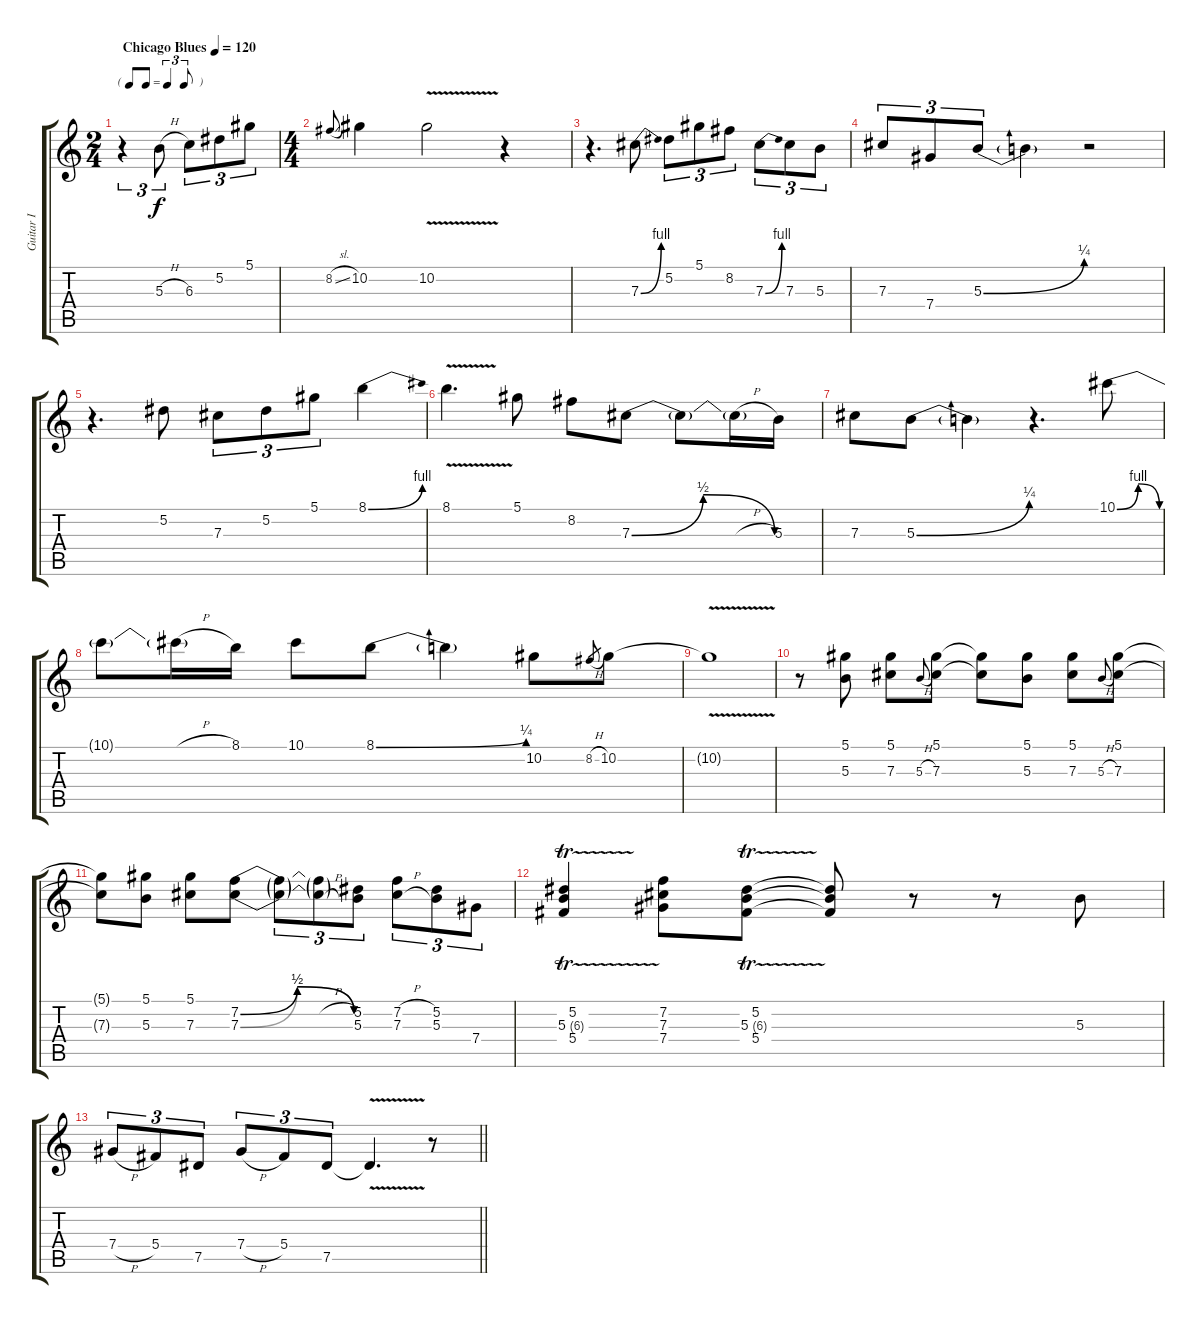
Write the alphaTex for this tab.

\track ("Guitar I" "Guitar I") {instrument overdrivenguitar}
\staff {score tabs}
\tuning (Eb4 Bb3 Gb3 Db3 Ab2 Eb2) {hide}
\ts (2 4)
\tf triplet8th
\tempo (120 "Chicago Blues")
\clef g2
\ks c
r.4{tu (3 2) dy f instrument overdrivenguitar} 5.3{h}.8{tu (3 2)} 6.3.8{tu (3 2)} 5.2.8{tu (3 2)} 5.1.8{tu (3 2)} |
\ts (4 4)
8.2{sl}.8{gr onbeat} 10.2.4 10.2{v}.2 r.4 |
r.4{d} 7.3{be (bend 0 0 60 4)}.8 5.2.8{tu (3 2)} 5.1.8{tu (3 2)} 8.2.8{tu (3 2)} 7.3{be (bend 0 0 60 4)}.8{tu (3 2)} 7.3.8{tu (3 2)} 5.3.8{tu (3 2)} |
7.3.8{tu (3 2)} 7.4.8{tu (3 2)} 5.3{be (bend 0 0 60 1)}.8{tu (3 2)} 5.3{t}.4 r.2 |
r.4{d} 5.2.8 7.3.8{tu (3 2)} 5.2.8{tu (3 2)} 5.1.8{tu (3 2)} 8.1{be (bend 0 0 60 4)}.4 |
8.1{v}.4{d} 5.1.8 8.2.8 7.3{be (bendrelease 0 0 15 2 30 2 60 0)}.8 7.3{t}.8 7.3{h t}.16 5.3.16 |
7.3.8 5.3{be (bend 0 0 60 1)}.8 5.3{t}.4 r.4{d} 10.1{be (bendrelease 0 0 15 4 30 4 60 0)}.8 |
10.1{t}.8 10.1{h t}.16 8.1.16 10.1.8 8.1{be (bend 0 0 60 1)}.8 8.1{t}.4 10.2.8 8.2{h}.8{gr} 10.2.8 |
10.2{v t}.1 |
r.8 (5.1 5.3).8 (5.1 7.3).8 5.3{h}.8{gr onbeat} (5.1 7.3).8 (5.1{t} 7.3{t}).8 (5.1 5.3).8{beam split} (5.1 7.3).8 5.3{h}.8{gr onbeat} (5.1 7.3).8 |
(5.1{t} 7.3{t}).8 (5.1 5.3).8{beam split} (5.1 7.3).8 (7.2{be (bendrelease 0 0 15 2 30 2 60 0)} 7.3{be (bendrelease 0 0 15 2 30 2 60 0)}).8 (7.2{t} 7.3{t}).8{tu (3 2)} (7.2{h t} 7.3{h t}).8{tu (3 2)} (5.2 5.3).8{tu (3 2)} (7.2{h} 7.3{h}).8{tu (3 2)} (5.2 5.3).8{tu (3 2)} 7.4.8{tu (3 2)} |
(5.2 5.3{tr (6 32)} 5.4).4 (7.2 7.3 7.4).8 (5.2 5.3{tr (6 32)} 5.4).8 (5.2{t} 5.3{t} 5.4{t}).8 r.8 r.8 5.3.8 |
\barLineRight lightlight
7.4{h}.8{tu (3 2)} 5.4.8{tu (3 2)} 7.5.8{tu (3 2)} 7.4{h}.8{tu (3 2)} 5.4.8{tu (3 2)} 7.5.8{tu (3 2)} 7.5{v t}.4{d} r.8
